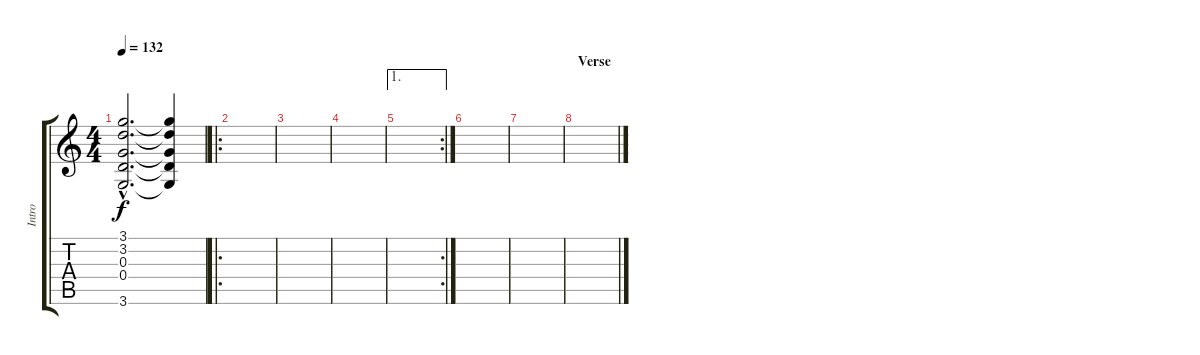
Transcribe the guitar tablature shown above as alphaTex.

\track ("Intro" "Intro") {instrument electricguitarclean}
\staff {score tabs}
\tuning (E4 B3 G3 D3 A2 E2) {hide}
\ts (4 4)
\tempo 132
\clef g2
\ks c
(3.1{hac t} 3.2{hac t} 0.3{hac t} 0.4{hac t} 3.6{hac t}).2{d dy f} (3.1{t} 3.2{t} 0.3{t} 0.4{t} 3.6{t}).4 |
\ro
|
|
|
\ae 1
\rc 2
|
|
|
\section ("" "Verse")
